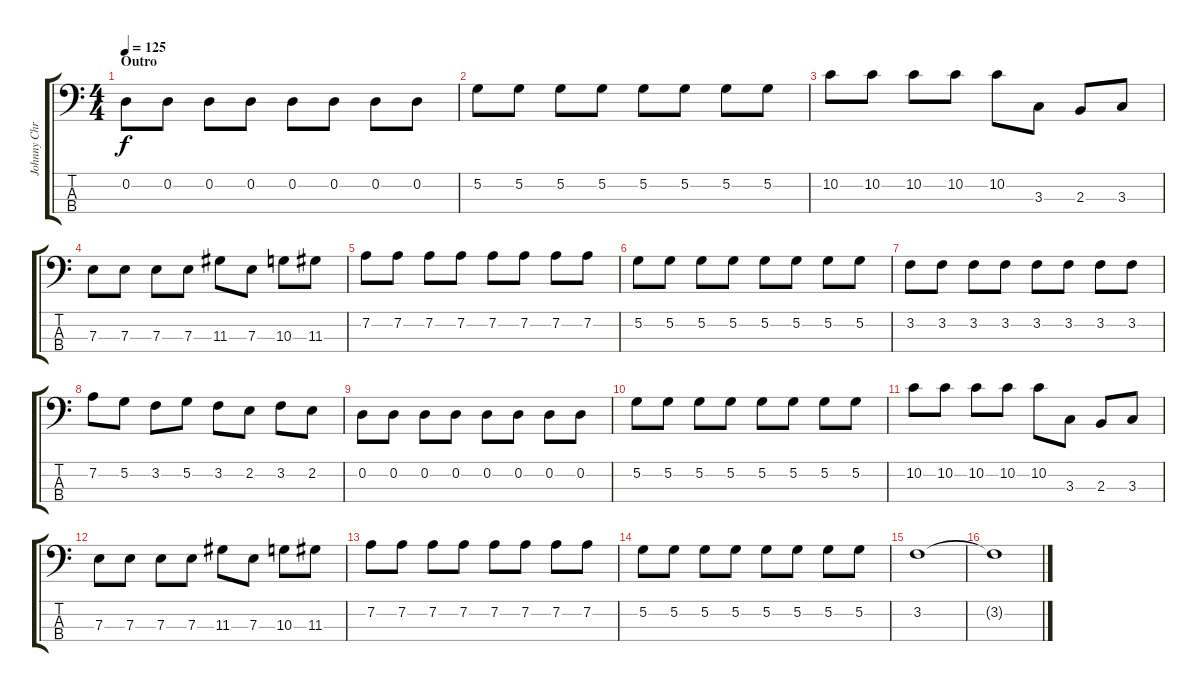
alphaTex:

\track ("Johnny Christ" "Johnny Chr") {instrument electricbasspick}
\staff {score tabs}
\tuning (G2 D2 A1 D1) {hide}
\ts (4 4)
\section ("" "Outro")
\tempo 125
\clef f4
\ks c
0.2.8{dy f} 0.2.8 0.2.8 0.2.8 0.2.8 0.2.8 0.2.8 0.2.8 |
5.2.8 5.2.8 5.2.8 5.2.8 5.2.8 5.2.8 5.2.8 5.2.8 |
10.2.8 10.2.8 10.2.8 10.2.8 10.2.8 3.3.8 2.3.8 3.3.8 |
7.3.8 7.3.8 7.3.8 7.3.8 11.3.8 7.3.8 10.3.8 11.3.8 |
7.2.8 7.2.8 7.2.8 7.2.8 7.2.8 7.2.8 7.2.8 7.2.8 |
5.2.8 5.2.8 5.2.8 5.2.8 5.2.8 5.2.8 5.2.8 5.2.8 |
3.2.8 3.2.8 3.2.8 3.2.8 3.2.8 3.2.8 3.2.8 3.2.8 |
7.2.8 5.2.8 3.2.8 5.2.8 3.2.8 2.2.8 3.2.8 2.2.8 |
0.2.8 0.2.8 0.2.8 0.2.8 0.2.8 0.2.8 0.2.8 0.2.8 |
5.2.8 5.2.8 5.2.8 5.2.8 5.2.8 5.2.8 5.2.8 5.2.8 |
10.2.8 10.2.8 10.2.8 10.2.8 10.2.8 3.3.8 2.3.8 3.3.8 |
7.3.8 7.3.8 7.3.8 7.3.8 11.3.8 7.3.8 10.3.8 11.3.8 |
7.2.8 7.2.8 7.2.8 7.2.8 7.2.8 7.2.8 7.2.8 7.2.8 |
5.2.8 5.2.8 5.2.8 5.2.8 5.2.8 5.2.8 5.2.8 5.2.8 |
3.2.1{volume 0} |
3.2{t}.1
